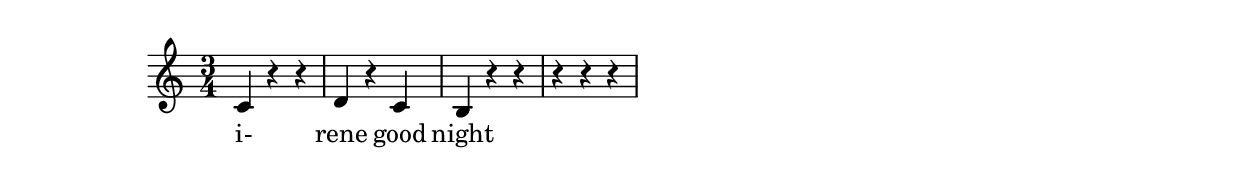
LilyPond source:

#(ly:set-option 'midi-extension "mid")
\version "2.12.3"
\include "english.ly"
\header{


}
%{

%}
melody = {
\time 3/4
\clef treble
\key c \major
\autoBeamOn
\cadenzaOn


 \bar "|"  c'4 r4 r4 \bar "|"  d'4 r4 c'4 \bar "|"  b4 r4 r4 \bar "|"  r4 r4 r4 \bar "|"  \break

}


text = \lyricmode {
i- rene good night 
}

\score{

<<
\new Voice = "one" {
\melody
}
\new Lyrics \lyricsto "one" \text
>>
\layout {
\context {
\Score
\remove "Bar_number_engraver"
}
}
\midi {
\context {
\Score
tempoWholesPerMinute = #(ly:make-moment 200 4)
}
}
}